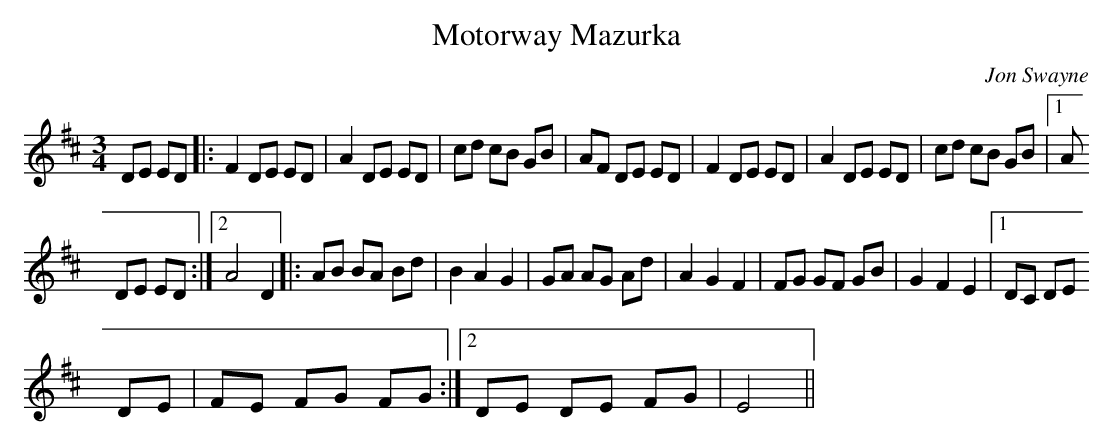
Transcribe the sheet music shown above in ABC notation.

X:1
T:Motorway Mazurka
M:3/4
L:1/8
C:Jon Swayne
K:D
DE ED|:F2 DE ED|A2 DE ED|cd cB GB|AF DE ED|F2 DE ED|A2 DE ED|cd cB GB|1A
2 DE ED:|2A4 D2|:AB BA Bd|B2A2G2|GA AG Ad|A2G2F2|FG GF GB|G2F2E2|1DC DE
DE|FE FG FG:|2DE DE FG|E4||
